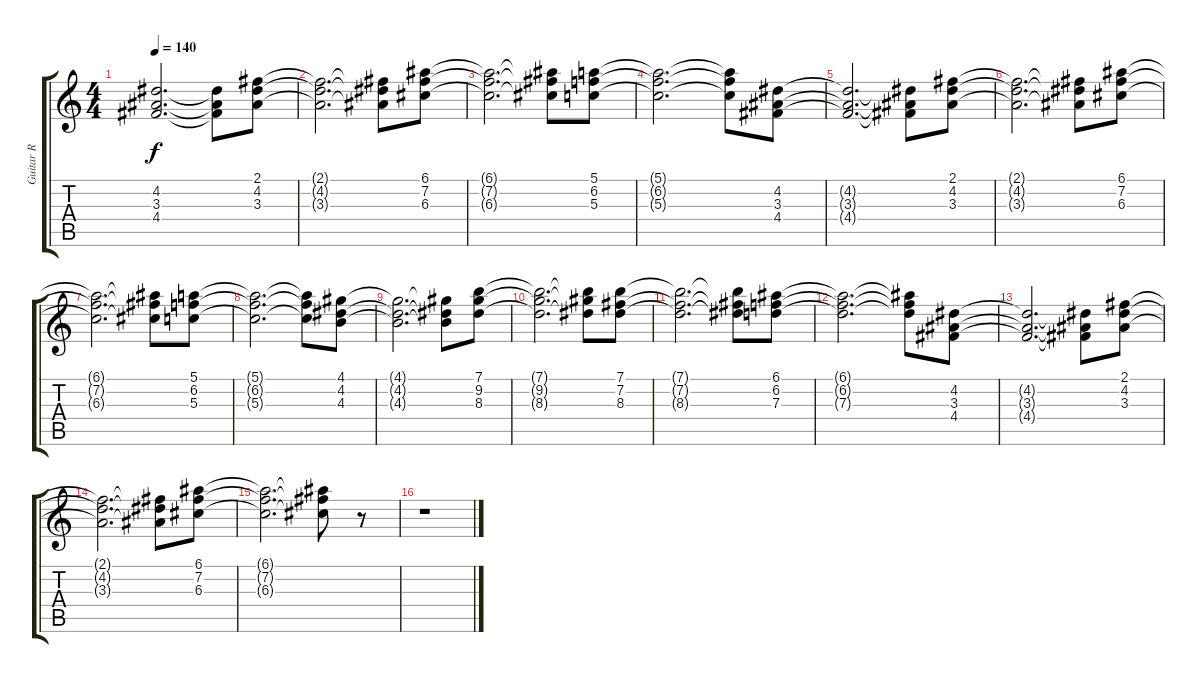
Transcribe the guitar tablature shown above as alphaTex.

\track ("Guitar R" "Guitar R") {instrument distortionguitar}
\staff {score tabs}
\tuning (E4 B3 G3 D3 A2 E2) {hide}
\ts (4 4)
\tempo 140
\clef g2
\ks c
(4.2{t} 3.3{t} 4.4{t}).2{d dy f} (4.2{t} 3.3{t} 4.4{t}).8 (2.1 4.2 3.3).8 |
(2.1{t} 4.2{t} 3.3{t}).2{d} (2.1{t} 4.2{t} 3.3{t}).8 (6.1 7.2 6.3).8 |
(6.1{t} 7.2{t} 6.3{t}).2{d} (6.1{t} 7.2{t} 6.3{t}).8 (5.1 6.2 5.3).8 |
(5.1{t} 6.2{t} 5.3{t}).2{d} (5.1{t} 6.2{t} 5.3{t}).8 (4.2 3.3 4.4).8 |
(4.2{t} 3.3{t} 4.4{t}).2{d} (4.2{t} 3.3{t} 4.4{t}).8 (2.1 4.2 3.3).8 |
(2.1{t} 4.2{t} 3.3{t}).2{d} (2.1{t} 4.2{t} 3.3{t}).8 (6.1 7.2 6.3).8 |
(6.1{t} 7.2{t} 6.3{t}).2{d} (6.1{t} 7.2{t} 6.3{t}).8 (5.1 6.2 5.3).8 |
(5.1{t} 6.2{t} 5.3{t}).2{d} (5.1{t} 6.2{t} 5.3{t}).8 (4.1 4.2 4.3).8 |
(4.1{t} 4.2{t} 4.3{t}).2{d} (4.1{t} 4.2{t} 4.3{t}).8 (7.1 9.2 8.3).8 |
(7.1{t} 9.2{t} 8.3{t}).2{d} (7.1{t} 9.2{t} 8.3{t}).8 (7.1 7.2 8.3).8 |
(7.1{t} 7.2{t} 8.3{t}).2{d} (7.1{t} 7.2{t} 8.3{t}).8 (6.1 6.2 7.3).8 |
(6.1{t} 6.2{t} 7.3{t}).2{d} (6.1{t} 6.2{t} 7.3{t}).8 (4.2 3.3 4.4).8 |
(4.2{t} 3.3{t} 4.4{t}).2{d} (4.2{t} 3.3{t} 4.4{t}).8 (2.1 4.2 3.3).8 |
(2.1{t} 4.2{t} 3.3{t}).2{d} (2.1{t} 4.2{t} 3.3{t}).8 (6.1 7.2 6.3).8 |
(6.1{t} 7.2{t} 6.3{t}).2{d} (6.1{t} 7.2{t} 6.3{t}).8 r.8 |
r.1
